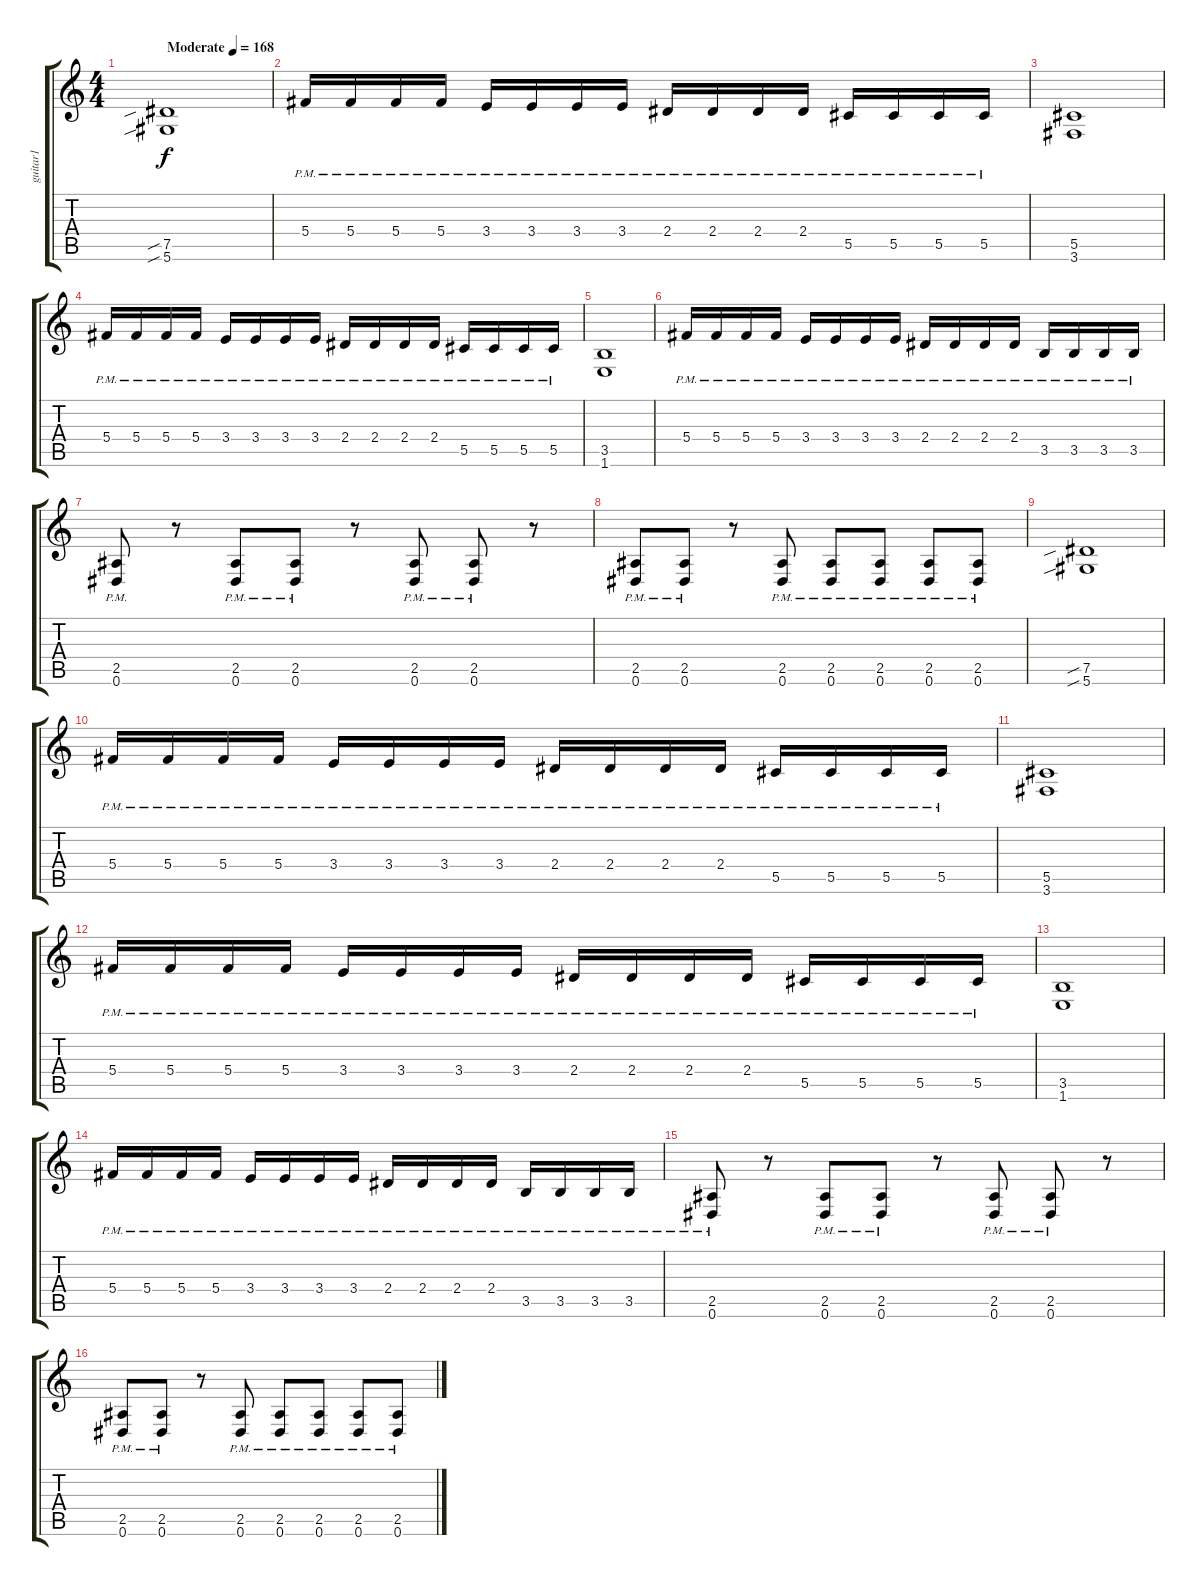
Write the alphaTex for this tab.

\track ("guitar1" "guitar1") {instrument distortionguitar}
\staff {score tabs}
\tuning (Eb4 Bb3 Gb3 Db3 Ab2 Eb2) {hide}
\ts (4 4)
\tempo (168 "Moderate")
\clef g2
\ks c
(7.5{sib} 5.6{sib}).1{dy f instrument distortionguitar} |
5.4{pm}.16 5.4{pm}.16 5.4{pm}.16 5.4{pm}.16 3.4{pm}.16 3.4{pm}.16 3.4{pm}.16 3.4{pm}.16 2.4{pm}.16 2.4{pm}.16 2.4{pm}.16 2.4{pm}.16 5.5{pm}.16 5.5{pm}.16 5.5{pm}.16 5.5{pm}.16 |
(5.5 3.6).1 |
5.4{pm}.16 5.4{pm}.16 5.4{pm}.16 5.4{pm}.16 3.4{pm}.16 3.4{pm}.16 3.4{pm}.16 3.4{pm}.16 2.4{pm}.16 2.4{pm}.16 2.4{pm}.16 2.4{pm}.16 5.5{pm}.16 5.5{pm}.16 5.5{pm}.16 5.5{pm}.16 |
(3.5 1.6).1 |
5.4{pm}.16 5.4{pm}.16 5.4{pm}.16 5.4{pm}.16 3.4{pm}.16 3.4{pm}.16 3.4{pm}.16 3.4{pm}.16 2.4{pm}.16 2.4{pm}.16 2.4{pm}.16 2.4{pm}.16 3.5{pm}.16 3.5{pm}.16 3.5{pm}.16 3.5{pm}.16 |
(2.5{pm} 0.6).8 r.8 (2.5{pm} 0.6).8 (2.5{pm} 0.6).8 r.8 (2.5{pm} 0.6).8 (2.5{pm} 0.6).8 r.8 |
(2.5{pm} 0.6).8 (2.5{pm} 0.6).8 r.8 (2.5{pm} 0.6).8 (2.5{pm} 0.6).8 (2.5{pm} 0.6).8 (2.5{pm} 0.6).8 (2.5{pm} 0.6).8 |
(7.5{sib} 5.6{sib}).1 |
5.4{pm}.16 5.4{pm}.16 5.4{pm}.16 5.4{pm}.16 3.4{pm}.16 3.4{pm}.16 3.4{pm}.16 3.4{pm}.16 2.4{pm}.16 2.4{pm}.16 2.4{pm}.16 2.4{pm}.16 5.5{pm}.16 5.5{pm}.16 5.5{pm}.16 5.5{pm}.16 |
(5.5 3.6).1 |
5.4{pm}.16 5.4{pm}.16 5.4{pm}.16 5.4{pm}.16 3.4{pm}.16 3.4{pm}.16 3.4{pm}.16 3.4{pm}.16 2.4{pm}.16 2.4{pm}.16 2.4{pm}.16 2.4{pm}.16 5.5{pm}.16 5.5{pm}.16 5.5{pm}.16 5.5{pm}.16 |
(3.5 1.6).1 |
5.4{pm}.16 5.4{pm}.16 5.4{pm}.16 5.4{pm}.16 3.4{pm}.16 3.4{pm}.16 3.4{pm}.16 3.4{pm}.16 2.4{pm}.16 2.4{pm}.16 2.4{pm}.16 2.4{pm}.16 3.5{pm}.16 3.5{pm}.16 3.5{pm}.16 3.5{pm}.16 |
(2.5{pm} 0.6).8 r.8 (2.5{pm} 0.6).8 (2.5{pm} 0.6).8 r.8 (2.5{pm} 0.6).8 (2.5{pm} 0.6).8 r.8 |
(2.5{pm} 0.6).8 (2.5{pm} 0.6).8 r.8 (2.5{pm} 0.6).8 (2.5{pm} 0.6).8 (2.5{pm} 0.6).8 (2.5{pm} 0.6).8 (2.5{pm} 0.6).8
